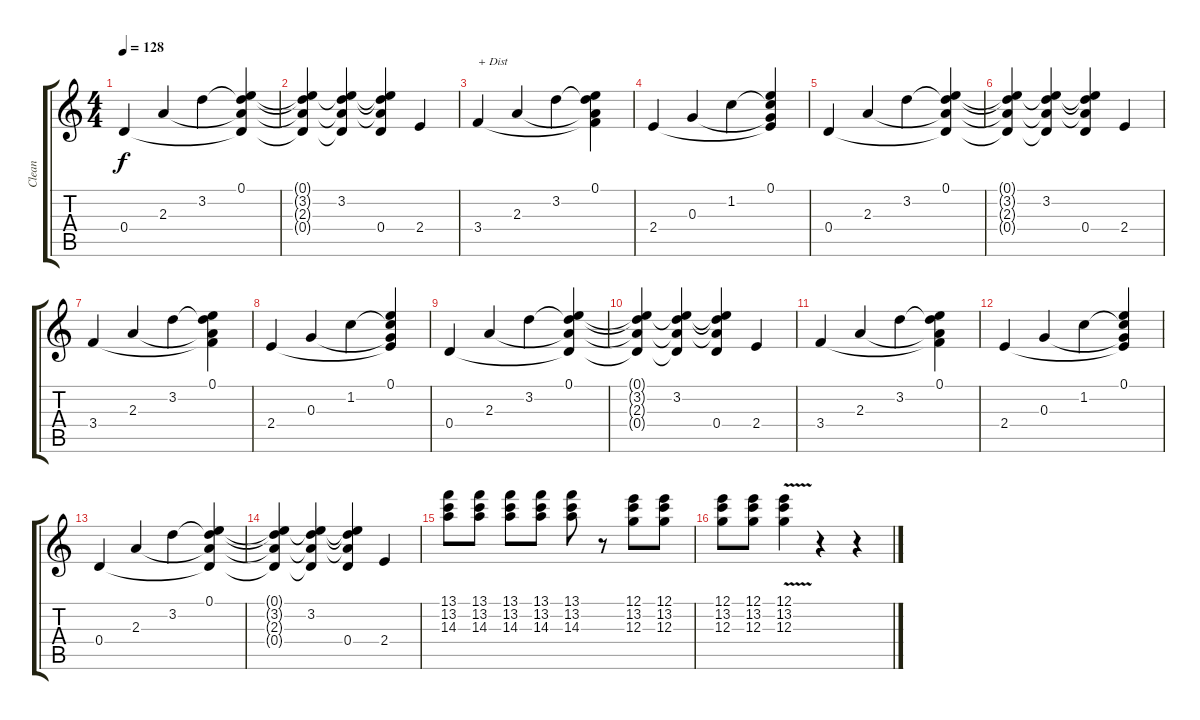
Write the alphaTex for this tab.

\track ("Clean" "Clean") {instrument acousticguitarsteel}
\staff {score tabs}
\tuning (E4 B3 G3 D3 A2 E2) {hide}
\ts (4 4)
\tempo 128
\clef g2
\ks c
0.4.4{dy f} 2.3.4 3.2.4 (0.1 3.2{t} 2.3{t} 0.4{t}).4 |
(0.1{t} 3.2{t} 2.3{t} 0.4{t}).4 (0.1{t} 3.2 2.3{t} 0.4{t}).4 (0.1{t} 3.2{t} 2.3{t} 0.4).4 2.4.4 |
3.4.4{txt "+ Dist" instrument distortionguitar} 2.3.4 3.2.4 (0.1 3.2{t} 2.3{t} 3.4{t}).4 |
2.4.4 0.3.4 1.2.4 (0.1 1.2{t} 0.3{t} 2.4{t}).4 |
0.4.4 2.3.4 3.2.4 (0.1 3.2{t} 2.3{t} 0.4{t}).4 |
(0.1{t} 3.2{t} 2.3{t} 0.4{t}).4 (0.1{t} 3.2 2.3{t} 0.4{t}).4 (0.1{t} 3.2{t} 2.3{t} 0.4).4 2.4.4 |
3.4.4 2.3.4 3.2.4 (0.1 3.2{t} 2.3{t} 3.4{t}).4 |
2.4.4 0.3.4 1.2.4 (0.1 1.2{t} 0.3{t} 2.4{t}).4 |
0.4.4 2.3.4 3.2.4 (0.1 3.2{t} 2.3{t} 0.4{t}).4 |
(0.1{t} 3.2{t} 2.3{t} 0.4{t}).4 (0.1{t} 3.2 2.3{t} 0.4{t}).4 (0.1{t} 3.2{t} 2.3{t} 0.4).4 2.4.4 |
3.4.4 2.3.4 3.2.4 (0.1 3.2{t} 2.3{t} 3.4{t}).4 |
2.4.4 0.3.4 1.2.4 (0.1 1.2{t} 0.3{t} 2.4{t}).4 |
0.4.4 2.3.4 3.2.4 (0.1 3.2{t} 2.3{t} 0.4{t}).4 |
(0.1{t} 3.2{t} 2.3{t} 0.4{t}).4 (0.1{t} 3.2 2.3{t} 0.4{t}).4 (0.1{t} 3.2{t} 2.3{t} 0.4).4 2.4.4 |
(13.1 13.2 14.3).8{instrument distortionguitar} (13.1 13.2 14.3).8 (13.1 13.2 14.3).8 (13.1 13.2 14.3).8 (13.1 13.2 14.3).8 r.8 (12.1 13.2 12.3).8 (12.1 13.2 12.3).8 |
(12.1 13.2 12.3).8 (12.1 13.2 12.3).8 (12.1{v} 13.2{v} 12.3{v}).4 r.4 r.4
